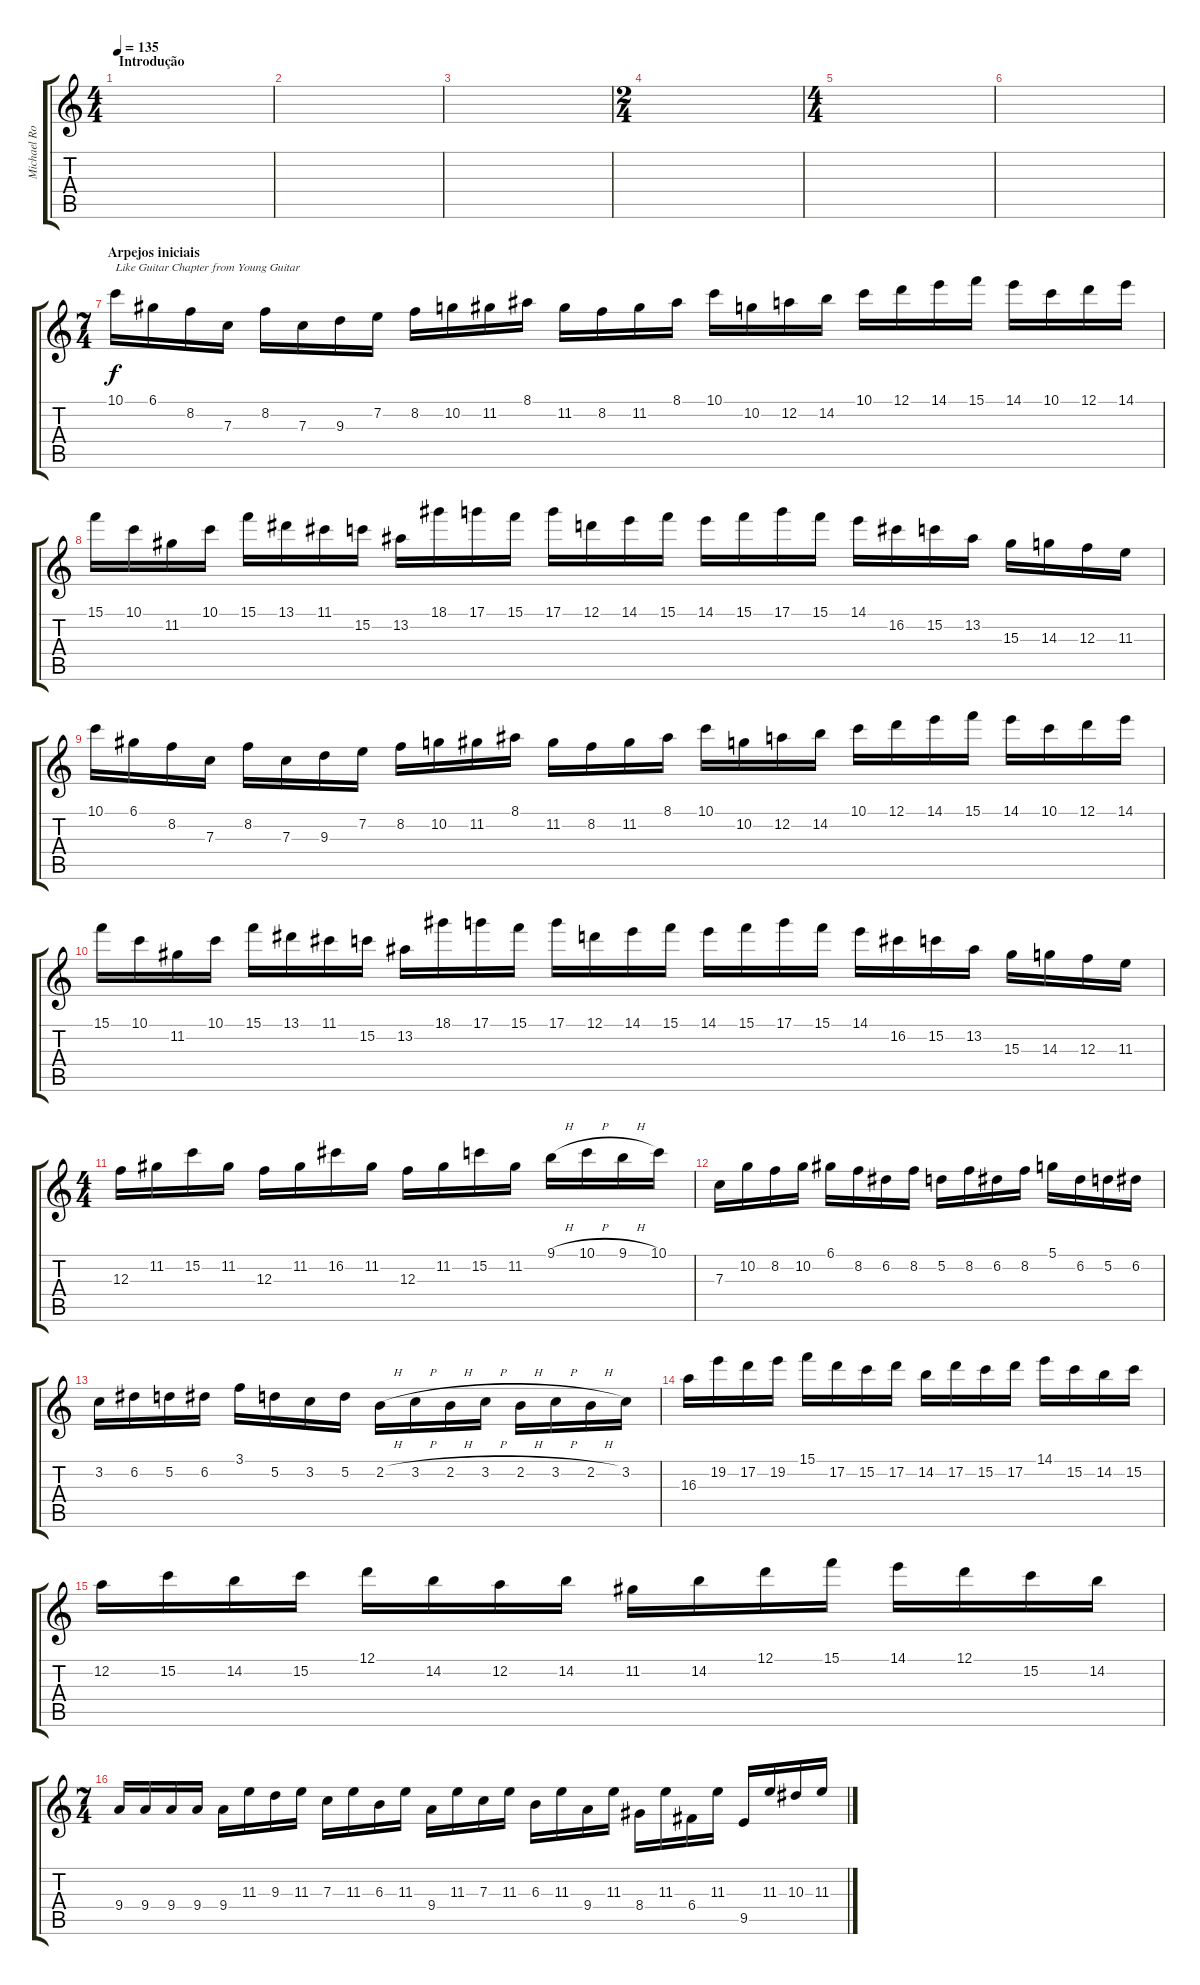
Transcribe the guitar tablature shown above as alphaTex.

\track ("Michael Romeo Solos" "Michael Ro") {instrument distortionguitar}
\staff {score tabs}
\tuning (D4 A3 F3 C3 G2 D2) {hide}
\ts (4 4)
\section ("" "Introdução")
\tempo 135
\clef g2
\ks c
|
|
|
\ts (2 4)
|
\ts (4 4)
|
|
\ts (7 4)
\section ("" "Arpejos iniciais")
10.1.16{txt "Like Guitar Chapter from Young Guitar"} 6.1.16 8.2.16 7.3.16 8.2.16 7.3.16 9.3.16 7.2.16 8.2.16 10.2.16 11.2.16 8.1.16 11.2.16 8.2.16 11.2.16 8.1.16 10.1.16 10.2.16 12.2.16 14.2.16 10.1.16 12.1.16 14.1.16 15.1.16 14.1.16 10.1.16 12.1.16 14.1.16 |
15.1.16 10.1.16 11.2.16 10.1.16 15.1.16 13.1.16 11.1.16 15.2.16 13.2.16 18.1.16 17.1.16 15.1.16 17.1.16 12.1.16 14.1.16 15.1.16 14.1.16 15.1.16 17.1.16 15.1.16 14.1.16 16.2.16 15.2.16 13.2.16 15.3.16 14.3.16 12.3.16 11.3.16 |
10.1.16 6.1.16 8.2.16 7.3.16 8.2.16 7.3.16 9.3.16 7.2.16 8.2.16 10.2.16 11.2.16 8.1.16 11.2.16 8.2.16 11.2.16 8.1.16 10.1.16 10.2.16 12.2.16 14.2.16 10.1.16 12.1.16 14.1.16 15.1.16 14.1.16 10.1.16 12.1.16 14.1.16 |
15.1.16 10.1.16 11.2.16 10.1.16 15.1.16 13.1.16 11.1.16 15.2.16 13.2.16 18.1.16 17.1.16 15.1.16 17.1.16 12.1.16 14.1.16 15.1.16 14.1.16 15.1.16 17.1.16 15.1.16 14.1.16 16.2.16 15.2.16 13.2.16 15.3.16 14.3.16 12.3.16 11.3.16 |
\ts (4 4)
12.3.16 11.2.16 15.2.16 11.2.16 12.3.16 11.2.16 16.2.16 11.2.16 12.3.16 11.2.16 15.2.16 11.2.16 9.1{h}.16 10.1{h}.16 9.1{h}.16 10.1.16 |
7.3.16 10.2.16 8.2.16 10.2.16 6.1.16 8.2.16 6.2.16 8.2.16 5.2.16 8.2.16 6.2.16 8.2.16 5.1.16 6.2.16 5.2.16 6.2.16 |
3.2.16 6.2.16 5.2.16 6.2.16 3.1.16 5.2.16 3.2.16 5.2.16 2.2{h}.16 3.2{h}.16 2.2{h}.16 3.2{h}.16 2.2{h}.16 3.2{h}.16 2.2{h}.16 3.2.16 |
16.3.16 19.2.16 17.2.16 19.2.16 15.1.16 17.2.16 15.2.16 17.2.16 14.2.16 17.2.16 15.2.16 17.2.16 14.1.16 15.2.16 14.2.16 15.2.16 |
12.2.16 15.2.16 14.2.16 15.2.16 12.1.16 14.2.16 12.2.16 14.2.16 11.2.16 14.2.16 12.1.16 15.1.16 14.1.16 12.1.16 15.2.16 14.2.16 |
\ts (7 4)
9.4.16 9.4.16 9.4.16 9.4.16 9.4.16 11.3.16 9.3.16 11.3.16 7.3.16 11.3.16 6.3.16 11.3.16 9.4.16 11.3.16 7.3.16 11.3.16 6.3.16 11.3.16 9.4.16 11.3.16 8.4.16 11.3.16 6.4.16 11.3.16 9.5.16 11.3.16 10.3.16 11.3.16
